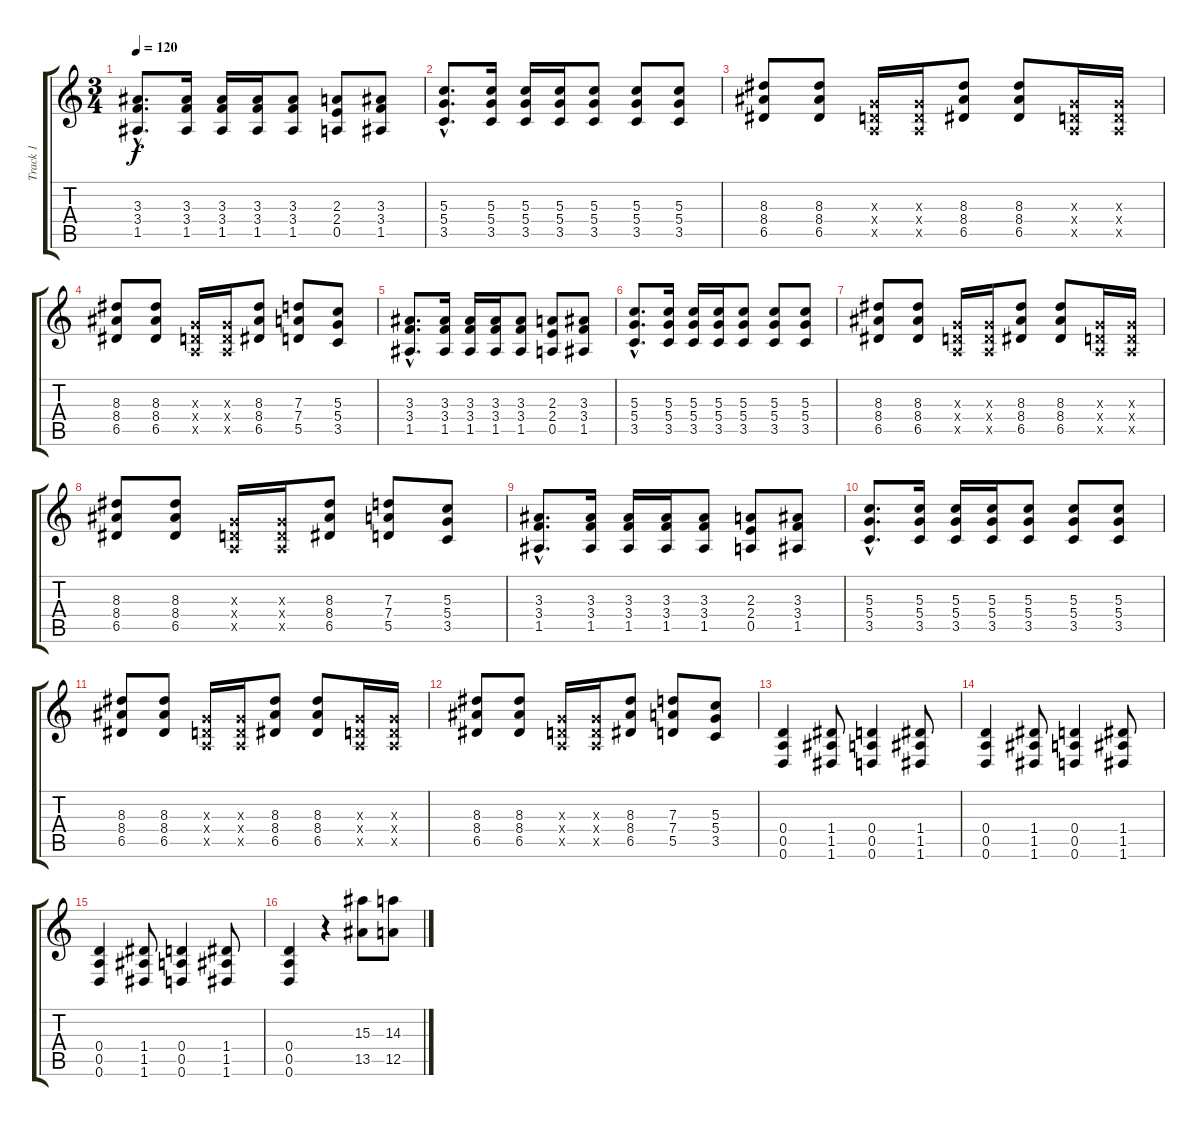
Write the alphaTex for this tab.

\track ("Track 1" "Track 1") {instrument distortionguitar}
\staff {score tabs}
\tuning (E4 B3 G3 D3 A2 D2) {hide}
\ts (3 4)
\tempo 120
\clef g2
\ks c
(3.3{hac} 3.4{hac} 1.5{hac}).8{d dy f} (3.3 3.4 1.5).16 (3.3 3.4 1.5).16 (3.3 3.4 1.5).16 (3.3 3.4 1.5).8 (2.3 2.4 0.5).8 (3.3 3.4 1.5).8 |
(5.3{hac} 5.4{hac} 3.5{hac}).8{d} (5.3 5.4 3.5).16 (5.3 5.4 3.5).16 (5.3 5.4 3.5).16 (5.3 5.4 3.5).8 (5.3 5.4 3.5).8 (5.3 5.4 3.5).8 |
(8.3 8.4 6.5).8 (8.3 8.4 6.5).8 (0.3{x} 0.4{x} 0.5{x}).16 (0.3{x} 0.4{x} 0.5{x}).16 (8.3 8.4 6.5).8 (8.3 8.4 6.5).8 (0.3{x} 0.4{x} 0.5{x}).16 (0.3{x} 0.4{x} 0.5{x}).16 |
(8.3 8.4 6.5).8 (8.3 8.4 6.5).8 (0.3{x} 0.4{x} 0.5{x}).16 (0.3{x} 0.4{x} 0.5{x}).16 (8.3 8.4 6.5).8 (7.3 7.4 5.5).8 (5.3 5.4 3.5).8 |
(3.3{hac} 3.4{hac} 1.5{hac}).8{d} (3.3 3.4 1.5).16 (3.3 3.4 1.5).16 (3.3 3.4 1.5).16 (3.3 3.4 1.5).8 (2.3 2.4 0.5).8 (3.3 3.4 1.5).8 |
(5.3{hac} 5.4{hac} 3.5{hac}).8{d} (5.3 5.4 3.5).16 (5.3 5.4 3.5).16 (5.3 5.4 3.5).16 (5.3 5.4 3.5).8 (5.3 5.4 3.5).8 (5.3 5.4 3.5).8 |
(8.3 8.4 6.5).8 (8.3 8.4 6.5).8 (0.3{x} 0.4{x} 0.5{x}).16 (0.3{x} 0.4{x} 0.5{x}).16 (8.3 8.4 6.5).8 (8.3 8.4 6.5).8 (0.3{x} 0.4{x} 0.5{x}).16 (0.3{x} 0.4{x} 0.5{x}).16 |
(8.3 8.4 6.5).8 (8.3 8.4 6.5).8 (0.3{x} 0.4{x} 0.5{x}).16 (0.3{x} 0.4{x} 0.5{x}).16 (8.3 8.4 6.5).8 (7.3 7.4 5.5).8 (5.3 5.4 3.5).8 |
(3.3{hac} 3.4{hac} 1.5{hac}).8{d} (3.3 3.4 1.5).16 (3.3 3.4 1.5).16 (3.3 3.4 1.5).16 (3.3 3.4 1.5).8 (2.3 2.4 0.5).8 (3.3 3.4 1.5).8 |
(5.3{hac} 5.4{hac} 3.5{hac}).8{d} (5.3 5.4 3.5).16 (5.3 5.4 3.5).16 (5.3 5.4 3.5).16 (5.3 5.4 3.5).8 (5.3 5.4 3.5).8 (5.3 5.4 3.5).8 |
(8.3 8.4 6.5).8 (8.3 8.4 6.5).8 (0.3{x} 0.4{x} 0.5{x}).16 (0.3{x} 0.4{x} 0.5{x}).16 (8.3 8.4 6.5).8 (8.3 8.4 6.5).8 (0.3{x} 0.4{x} 0.5{x}).16 (0.3{x} 0.4{x} 0.5{x}).16 |
(8.3 8.4 6.5).8 (8.3 8.4 6.5).8 (0.3{x} 0.4{x} 0.5{x}).16 (0.3{x} 0.4{x} 0.5{x}).16 (8.3 8.4 6.5).8 (7.3 7.4 5.5).8 (5.3 5.4 3.5).8 |
(0.4 0.5 0.6).4 (1.4 1.5 1.6).8 (0.4 0.5 0.6).4 (1.4 1.5 1.6).8 |
(0.4 0.5 0.6).4 (1.4 1.5 1.6).8 (0.4 0.5 0.6).4 (1.4 1.5 1.6).8 |
(0.4 0.5 0.6).4 (1.4 1.5 1.6).8 (0.4 0.5 0.6).4 (1.4 1.5 1.6).8 |
(0.4 0.5 0.6).4 r.4 (15.3 13.5).8 (14.3 12.5).8
